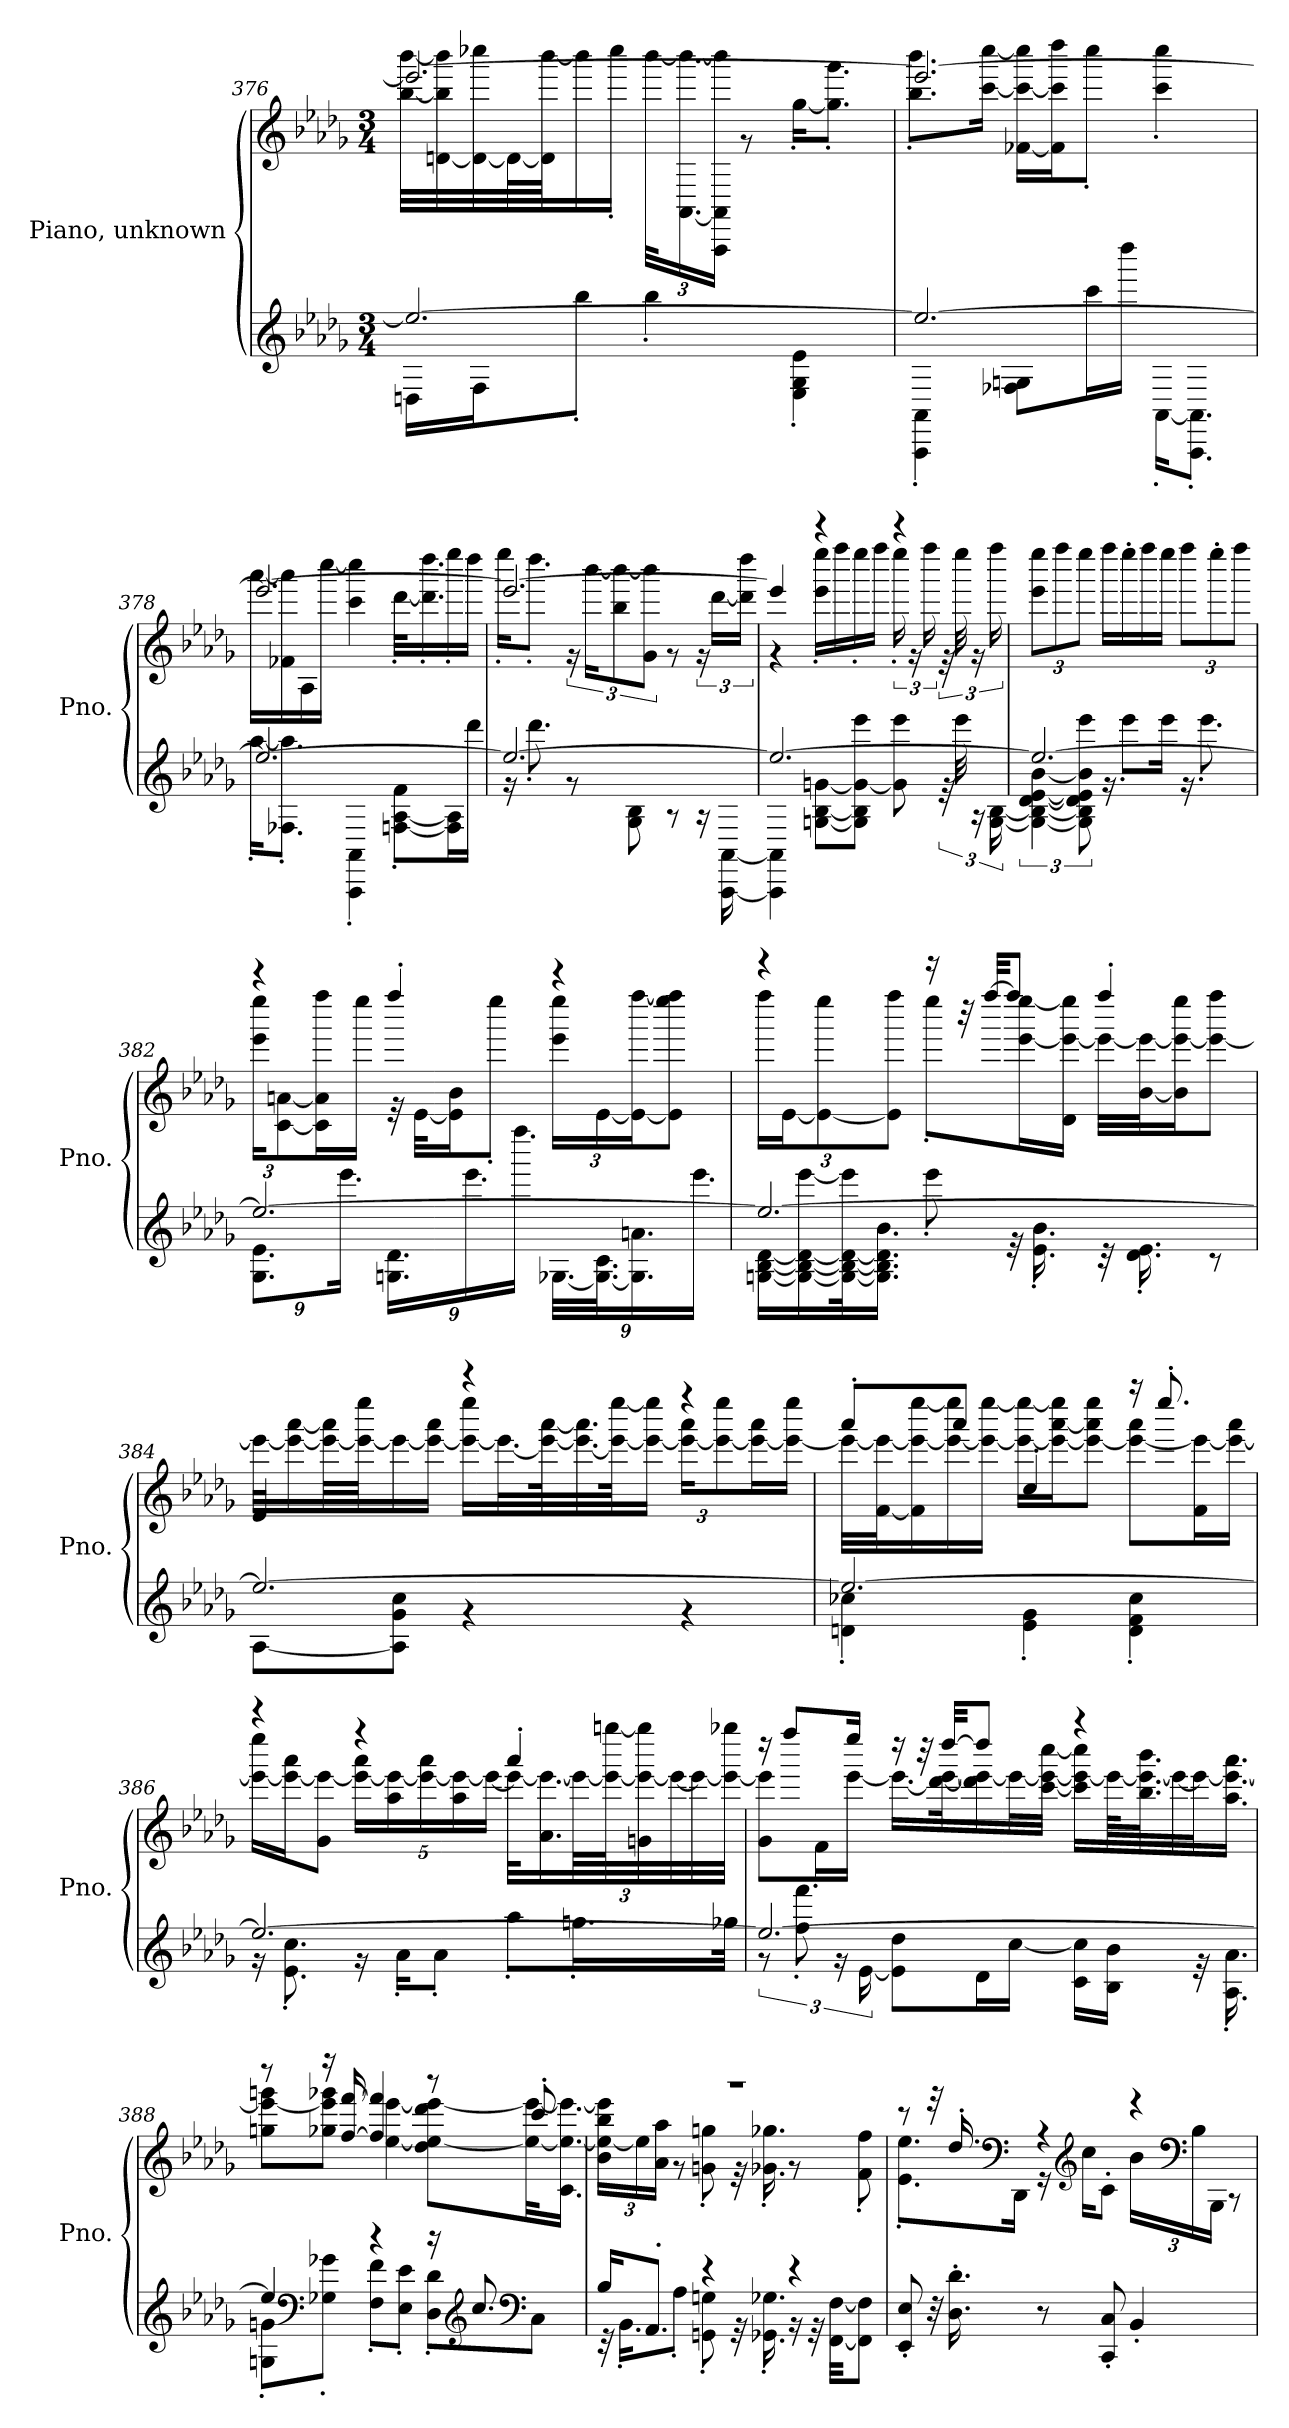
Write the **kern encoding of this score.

**kern	**kern
*part1	*part1
*staff2	*staff1
*I"Piano, unknown	*
*I'Pno.	*
*clefG2	*clefG2
*k[b-e-a-d-g-]	*k[b-e-a-d-g-]
*M3/4	*M3/4
=376	=376
*^	*^
2.ee-/_	16Dn\LL	2.eee-/_	[32bb-\ [32bbb-\LLL
.	.	.	[32dn\ 32bb-\] 32bbb-\]
.	16F\J	.	32d\_ 32cccc-X\
.	.	.	64d\L_
.	.	.	64d\] [64bbb-\JJ
.	8bb-'\J	.	16bbb-\]
.	.	.	16cccc-'\JJ
*	*	*	*Xbrackettup
.	4bb-'\	.	[48bbb-\KLL
.	.	.	[24.AA-\ 24.bbb-\_
.	.	.	24AAA-\ 24AA-\] 24bbb-\]JJ
.	.	.	8r
.	4E-\' 4G-\' 4e-\'	.	[16gg-'\KL
.	.	.	8.gg-\]' 8.ggg-\'J
=377	=377	=377	=377
2.ee-/_	4AAA-\' 4AA-\'	2.eee-/_	8.bb-\' 8.bbb-\'L
.	.	.	[16ccc\ [16cccc\Jk
.	8F-X\ 8Gn\L	.	[16f-X\ 16ccc\_ 16cccc\]LL
.	.	.	16f-\] 16ccc\] 16dddd-\J
.	16ccc\L	.	8cccc'\J
.	16dddd-\JJ	.	.
.	[16AA-'\KL	.	4ccc\' 4cccc\'
.	8.AAA-\' 8.AA-\]'J	.	.
!!LO:PB:g=z	!!
=378	=378	=378	=378
2.ee-/_	[16aa-'\KL	2.eee-/_	[16aaa-\LL
.	8.F-X\' 8.aa-\]'J	.	16f-X\ 16aaa-\]
.	.	.	16A-\
.	.	.	[16cccc\JJ
.	4AAA-\' 4AA-\'	.	4ccc\ 4cccc\]
.	[8Fn\' [8A-\' 8f\'L	.	[32ddd-'\KLL
.	.	.	16.ddd-\]' 16.dddd-\'
.	16F\] 16A-\]L	.	16eeee-'\
.	16ddd-\JJ	.	16dddd-\JJ
=379	=379	=379	=379
2.ee-/_	16r	2.eee-/_	16eeee-'\KL
.	8.ddd-'\	.	8.dddd-'\J
*	*	*	*brackettup
.	8r	.	24r
.	.	.	[24bbb-\KL
.	.	.	12bb-\ 12bbb-\_
.	8G-\ 8B-\	.	.
.	.	.	12g-\ 12bbb-\]J
.	8r	.	8r
.	16r	.	24r
.	.	.	[24ddd-\LL
.	[16AAA-\ [16AA-\	.	.
.	.	.	24ddd-\] 24dddd-\JJ
=380	=380	=380	=380
2.ee-/_	4AAA-\] 4AA-\]	4eee-/]	4r
.	[8Gn\ [8B-\ [8gn\L	4r	16eee-\' 16eeee-\'LL
.	.	.	16ffff\
.	8G\] 8B-\] 8g\_ 8eee-\J	.	16eeee-'\
.	.	.	16ffff\JJ
.	8g\] 8eee-\	4r	24eeee-'\
.	.	.	24r
.	.	.	24ffff\
.	48r	.	48r
.	48eee-\	.	48eeee-\
.	24r	.	24r
.	[24G\ [24B-\	.	24ffff\
*	*	*v	*v
!!LO:LB:g=z
=381	=381	=381
*	*	*Xbrackettup
2.ee-/_	6G\_ 6B-\_ [6d-\ [6e-\ [6b-\	12eee-\ 12eeee-\L
.	.	12ffff\
.	12G\] 12B-\] 12d-\] 12e-\] 12b-\] 12eee-\	12eeee-\J
.	16r	16ffff\LL
.	8eee-'\L	16eeee-'\
.	.	16ffff\
.	16eee-\Jk	16eeee-\JJ
.	16r	12ffff\L
.	8.eee-'\	.
.	.	12eeee-'\
.	.	12ffff\J
=382	=382	=382
*	*Xbrackettup	*
*	*	*^
2.ee-/_	9.G-\ 9.e-\L	4r	24eee-\ 24eeee-\KL
.	.	.	[12c\ [12an\
.	.	.	16c\] 16a\] 16ffff\L
.	18.eee-\Jk	.	.
.	.	.	16eeee-\JJ
.	18.Gn\ 18.d-\LL	4ffff'/	32r
.	.	.	[32e-\KLL
.	.	.	16e-\] 16b-\J
.	18.eee-\	.	.
.	.	.	8eeee-'\J
.	18.ffff\JJ	.	.
.	[36.G-X\LLL	4r	24eee-\ 24eeee-\LL
.	36.G-\_ 36.c\J	.	[24e-\
.	18.G-\] 18.an\	.	24e-\_ [24ffff\J
.	.	.	8e-\] 8eeee-\ 8ffff\]J
.	18.eee-\JJ	.	.
!!LO:LB:g=z	!!
=383	=383	=383	=383
2.ee-/_	[16Gn\ [16B-\ [16d-\LL	4r	24ffff\LL
.	.	.	[24e-\J
.	16G\_ 16B-\_ 16d-\_ [16eee-\	.	.
.	.	.	12e-\_ 12eeee-\
.	32G\_ 32B-\_ 32d-\_ 32eee-\]K	.	.
.	16.G\] 16.B-\] 16.d-\] 16.b-\JJ	.	.
.	.	.	12e-\] 12ffff\J
.	8eee-'\	16r	8eeee-'\L
.	.	32r	.
.	.	[32ffff/KKL	.
.	32r	8ffff/J]	[16eee-\ [16eeee-\L
.	16.e-\' 16.b-\'	.	.
.	.	.	16d-\ 16eee-\_ 16eeee-\]JJ
.	32r	4ffff'/	32eee-\LLL_
.	16.d-\' 16.e-\'	.	[32b-\ 32eee-\_J
.	.	.	16b-\] 16eee-\_ 16eeee-\J
.	8r	.	8eee-\_ 8ffff\J
!!LO:LB:g=z	!!
=384	=384	=384	=384
2.ee-/_	[8A-\L	4e-/	32eee-\KLL_
.	.	.	16eee-\_ [16aaa-\
.	.	.	64eee-\_ 64aaa-\]LL
.	.	.	64eee-\_ 64eeee-\JJ
.	8A-\] 8g-\ 8cc\J	.	16eee-\_
.	.	.	16eee-\_ 16aaa-\JJ
.	4r	4r	16eee-\_ 16eeee-\LL
.	.	.	32.eee-\L_
.	.	.	64eee-\_ [64aaa-\K
.	.	.	32.eee-\_ 32.aaa-\]
.	.	.	64eee-\_ [64eeee-\JK
.	.	.	16eee-\_ 16eeee-\]JJ
.	4r	4r	24eee-\_ 24aaa-\KL
.	.	.	12eee-\_ 12eeee-\
.	.	.	16eee-\_ 16aaa-\L
.	.	.	16eee-\_ 16eeee-\JJ
!!LO:LB:g=z	!!
=385	=385	=385	=385
2.ee-/_	4dn\' 4cc-X\'	8aaa-'/L	32eee-\LLL_
.	.	.	[32f\ 32eee-\_J
.	.	.	16f\] 16eee-\_ [16eeee-\
.	.	8aaa-/J	16eee-\_ 16eeee-\]
.	.	.	16eee-\_ [16eeee-\JJ
.	4e-\' 4g-\'	4cc'/	16eee-\_ 16eeee-\_LL
.	.	.	16eee-\_ [16aaa-\ 16eeee-\]J
.	.	.	8eee-\_ 8aaa-\] 8eeee-\J
.	4d\' 4f\' 4cc-\'	16r	8eee-\_ 8aaa-\L
.	.	8.eeee-'/	.
.	.	.	16f\ 16eee-\_L
.	.	.	16eee-\_ 16aaa-\JJ
!!LO:LB:g=z	!!
=386	=386	=386	=386
2.ee-/_	16r	4r	16eee-\_ 16eeee-\LL
.	8.e-\' 8.cc\'	.	16eee-\_ 16aaa-\J
.	.	.	8g-\ 8eee-\_J
.	16r	4r	20eee-\_ 20aaa-\LL
.	.	.	20aa-\ 20eee-\_
.	16a-'\KL	.	.
.	.	.	20eee-\_ 20aaa-\
.	8a-'\J	.	.
.	.	.	20aa-\ 20eee-\_
.	.	.	20eee-\JJ_
.	8aa-'\L	4aaa-'/	32eee-\KLL_
.	.	.	16.a-\ 16.eee-\_
.	16.ggn'\L	.	96eee-\LL_
.	.	.	96eee-\_ [96ggggn\J
.	.	.	48gn\ 48eee-\_ 48gggg\]
.	.	.	48eee-\_
.	.	.	32eee-\_
.	32gg-X\JJk	.	32eee-\_ 32gggg-X\JJJ
!!LO:PB:g=z	!!
=387	=387	=387	=387
*	*brackettup	*	*
2.ee-/_	12r	16r	8g-\ 8eee-\]L
.	.	8ffff/L	.
.	12ff\' 12fff\'	.	.
.	.	.	16f'\L
.	24r	.	.
.	.	16eeee-/Jk	[16eee-\JJ
.	[24e-\	.	.
.	8e-\] 8dd-\L	16r	16.eee-\LL_
.	.	32r	.
.	.	[32dddd-/KKL	[32ddd-\ 32eee-\_K
.	16d-\L	8dddd-/J]	16ddd-\] 16eee-\_
.	[16cc\JJ	.	32eee-\L_
.	.	.	[32ccc\ 32eee-\_ [32cccc\JJJ
.	16c\ 16cc\]LL	4r	16ccc\] 16eee-\_ 16cccc\]LL
.	16B-\ 16b-\JJ	.	128eee-\KLL_
.	.	.	64.bb-\ 64.eee-\_ 64.bbb-\J
.	.	.	32eee-\_
.	32r	.	32eee-\J_
.	16.A-\' 16.a-\'	.	16.aa-\ 16.eee-\_ 16.aaa-\JJ
!!LO:LB:g=z	!!
=388	=388	=388	=388
4ee-/]	8Gn\' 8gn\'L	8r	8ggn\ 8eee-\_ 8gggn\L
*clefF4	*	*	*
.	8G-X\' 8g-X\'J	16r	8gg-X\ 8eee-\] 8ggg-X\J
.	.	[16ff/ [16fff/	.
4r	8F\' 8f\'L	4ff/] 4fff/]	[4ee-\ [4eee-\
.	8E-\' 8e-\'J	.	.
16r	8D-\' 8d-\'L	8r	8dd-\ 8ee-\_ 8ddd-\ 8eee-\_L
*clefG2	*	*	*
8.cc/	.	.	.
*clefF4	*	*	*
.	8C\J	8ccc'/	32ee-\_ 32eee-\_KL
.	.	.	16.c\ 16.ee-\_ 16.eee-\_JJ
=389	=389	=389	=389
16B-/KL	32r	2.r	24b-\ 24ee-\_ 24bb-\ 24eee-\]LL
.	16.BB-'\KL	.	.
.	.	.	24ee-\]
8.AA-'/J	.	.	.
.	.	.	24a-\ 24aa-\JJ
.	8A-'\J	.	8r
4r	8GGn\' 8Gn\'	.	8gn\' 8ggn\'
.	32r	.	32r
.	16.GG-X\' 16.G-X\'	.	16.g-X\' 16.gg-X\'
4r	16r	.	8r
.	32r	.	.
.	[32FF\ [32F\KKL	.	.
.	8FF\] 8F\]J	.	8f\' 8ff\'
*v	*v	*	*
!!LO:LB:g=z	!!
=390	=390	=390
8EE-/' 8E-/'	8r	8.e-\' 8.ee-\'L
32r	32r	.
16.D-\' 16.d-\'	16.dd-'/	.
*	*clefF4	*
.	.	16DD-\Jk
8r	4r	16r
*	*clefG2	*
.	.	16cc\KL
8CC/' 8C/'	.	8c'\J
4BB-'/	4r	24b-\LL
*	*clefF4	*
.	.	24B-\
.	.	24BBB-\JJ
.	.	8r
*	*v	*v
=	=
*-	*-
